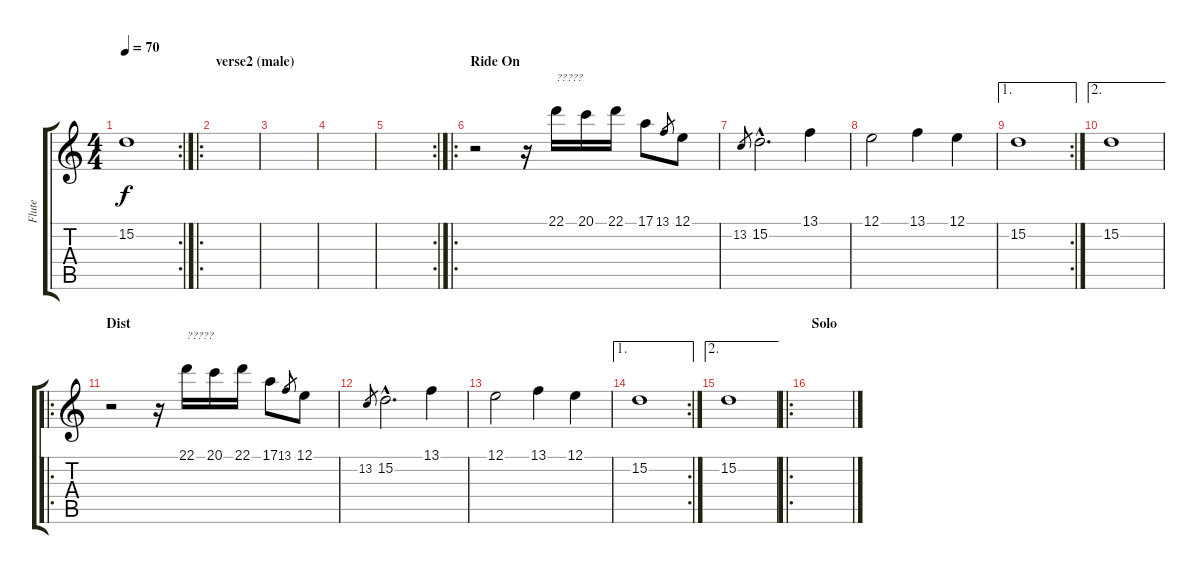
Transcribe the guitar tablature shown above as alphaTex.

\track ("Flute" "Flute") {instrument flute}
\staff {score tabs}
\tuning (E4 B3 G3 D3 A2 E2) {hide}
\rc 2
\ts (4 4)
\tempo 70
\clef g2
\ks c
15.2.1{dy f} |
\ro
\section ("" "verse2 (male)")
|
|
|
\rc 2
|
\ro
\section ("" "Ride On")
r.2 r.16 22.1.16{txt "?????"} 20.1.16 22.1.16 17.1.8 13.1.8{gr} 12.1.8 |
13.2.8{gr} 15.2{hac}.2{d} 13.1.4 |
12.1.2 13.1.4 12.1.4 |
\ae 1
\rc 2
15.2.1 |
\ae 2
15.2.1 |
\ro
\section ("" "Dist")
r.2 r.16 22.1.16{txt "?????"} 20.1.16 22.1.16 17.1.8 13.1.8{gr} 12.1.8 |
13.2.8{gr} 15.2{hac}.2{d} 13.1.4 |
12.1.2 13.1.4 12.1.4 |
\ae 1
\rc 2
15.2.1 |
\ae 2
15.2.1 |
\ro
\section ("" "Solo")
